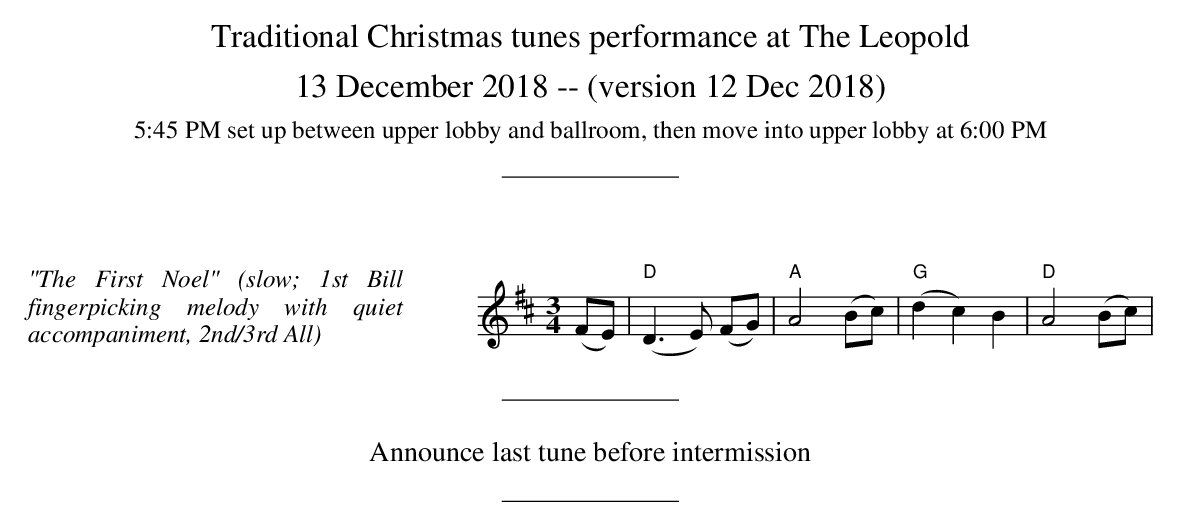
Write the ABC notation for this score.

X:1
M: 3/4
L: 1/4
K: D major treble
%%begintext justify
%%"The First Noel"
%%(slow; 1st Bill fingerpicking melody with quiet accompaniment, 2nd/3rd All)
%%endtext
 (F/E/) | "D" (D>E) (F/G/) | "A" A2 (B/c/)   | "G" (d c) B     | "D" A2 (B/c/) |
